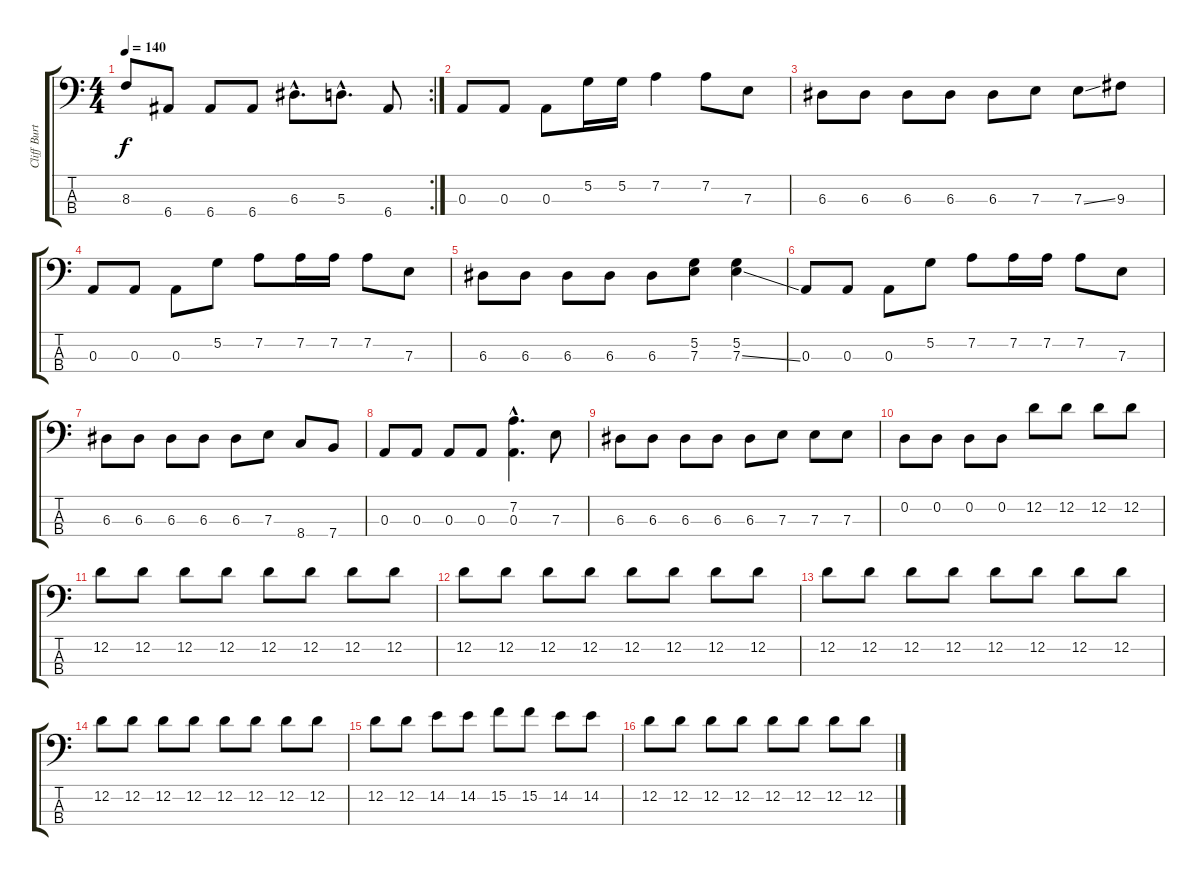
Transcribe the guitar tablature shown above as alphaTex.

\track ("Cliff Burton (Bass)" "Cliff Burt") {instrument electricbassfinger}
\staff {score tabs}
\tuning (G2 D2 A1 E1) {hide}
\rc 2
\ts (4 4)
\tempo 140
\clef f4
\ks c
8.3.8{dy f} 6.4.8 6.4.8 6.4.8 6.3{hac}.8{d} 5.3{hac}.8{d} 6.4.8 |
0.3.8 0.3.8 0.3.8 5.2.16 5.2.16 7.2.4 7.2.8 7.3.8 |
6.3.8 6.3.8 6.3.8 6.3.8 6.3.8 7.3.8 7.3{ss}.8 9.3.8 |
0.3.8 0.3.8 0.3.8 5.2.8 7.2.8 7.2.16 7.2.16 7.2.8 7.3.8 |
6.3.8 6.3.8 6.3.8 6.3.8 6.3.8 (5.2 7.3).8 (5.2 7.3{ss}).4 |
0.3.8 0.3.8 0.3.8 5.2.8 7.2.8 7.2.16 7.2.16 7.2.8 7.3.8 |
6.3.8 6.3.8 6.3.8 6.3.8 6.3.8 7.3.8 8.4.8 7.4.8 |
0.3.8 0.3.8 0.3.8 0.3.8 (7.2{hac} 0.3{hac}).4{d} 7.3.8 |
6.3.8 6.3.8 6.3.8 6.3.8 6.3.8 7.3.8 7.3.8 7.3.8 |
0.2.8 0.2.8 0.2.8 0.2.8 12.2.8 12.2.8 12.2.8 12.2.8 |
12.2.8 12.2.8 12.2.8 12.2.8 12.2.8 12.2.8 12.2.8 12.2.8 |
12.2.8 12.2.8 12.2.8 12.2.8 12.2.8 12.2.8 12.2.8 12.2.8 |
12.2.8 12.2.8 12.2.8 12.2.8 12.2.8 12.2.8 12.2.8 12.2.8 |
12.2.8 12.2.8 12.2.8 12.2.8 12.2.8 12.2.8 12.2.8 12.2.8 |
12.2.8 12.2.8 14.2.8 14.2.8 15.2.8 15.2.8 14.2.8 14.2.8 |
12.2.8 12.2.8 12.2.8 12.2.8 12.2.8 12.2.8 12.2.8 12.2.8
